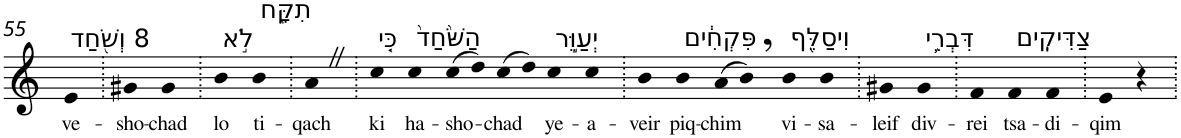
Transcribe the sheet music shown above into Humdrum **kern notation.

**kern	**text
*part1	*part1
*staff1	*staff1
*I"Piano	*
*I'Pno	*
!!LO:PB:g=z
*clefG2	*
*k[]	*
=55	=55
!LO:TX:a:t=8 וְשֹׁ֖חַד	!
!	!LO:LY:b
4e	ve-
=56.	=56.
!	!LO:LY:b
4g#X	-sho-
!	!LO:LY:b
4g#	-chad
=57.	=57.
!LO:TX:a:t=לֹ֣א	!
!	!LO:LY:b
4b	lo
!LO:TX:a:t=תִקָּ֑ח	!
!	!LO:LY:b
4b	ti-
=58.	=58.
!	!LO:LY:b
4aZ	-qach
=59.	=59.
!LO:TX:a:t=כִּ֤י	!
!	!LO:LY:b
4cc	ki
!LO:TX:a:t=הַשֹּׁ֙חַד֙	!
!	!LO:LY:b
4cc	ha-
!	!LO:LY:b
(>8cc	-sho-
8dd)	.
!	!LO:LY:b
(>8cc	-chad
8dd)	.
!LO:TX:a:t=יְעַוֵּ֣ר	!
!	!LO:LY:b
4cc	ye-
!	!LO:LY:b
4cc	-a-
=60.	=60.
!	!LO:LY:b
4b	-veir
!LO:TX:a:t=פִּקְחִ֔ים	!
!	!LO:LY:b
4b	piq-
!	!LO:LY:b
(>8a	-chim
8b,)	.
!LO:TX:a:t=וִיסַלֵּ֖ף	!
!	!LO:LY:b
4b	vi-
!	!LO:LY:b
4b	-sa-
=61.	=61.
!	!LO:LY:b
4g#X	-leif
!LO:TX:a:t=דִּבְרֵ֥י	!
!	!LO:LY:b
4g#	div-
=62.	=62.
!	!LO:LY:b
4f	-rei
!LO:TX:a:t=צַדִּיקִֽים	!
!	!LO:LY:b
4f	tsa-
!	!LO:LY:b
4f	-di-
=63.	=63.
!	!LO:LY:b
4e	-qim
4r	.
=.	=.
*-	*-
